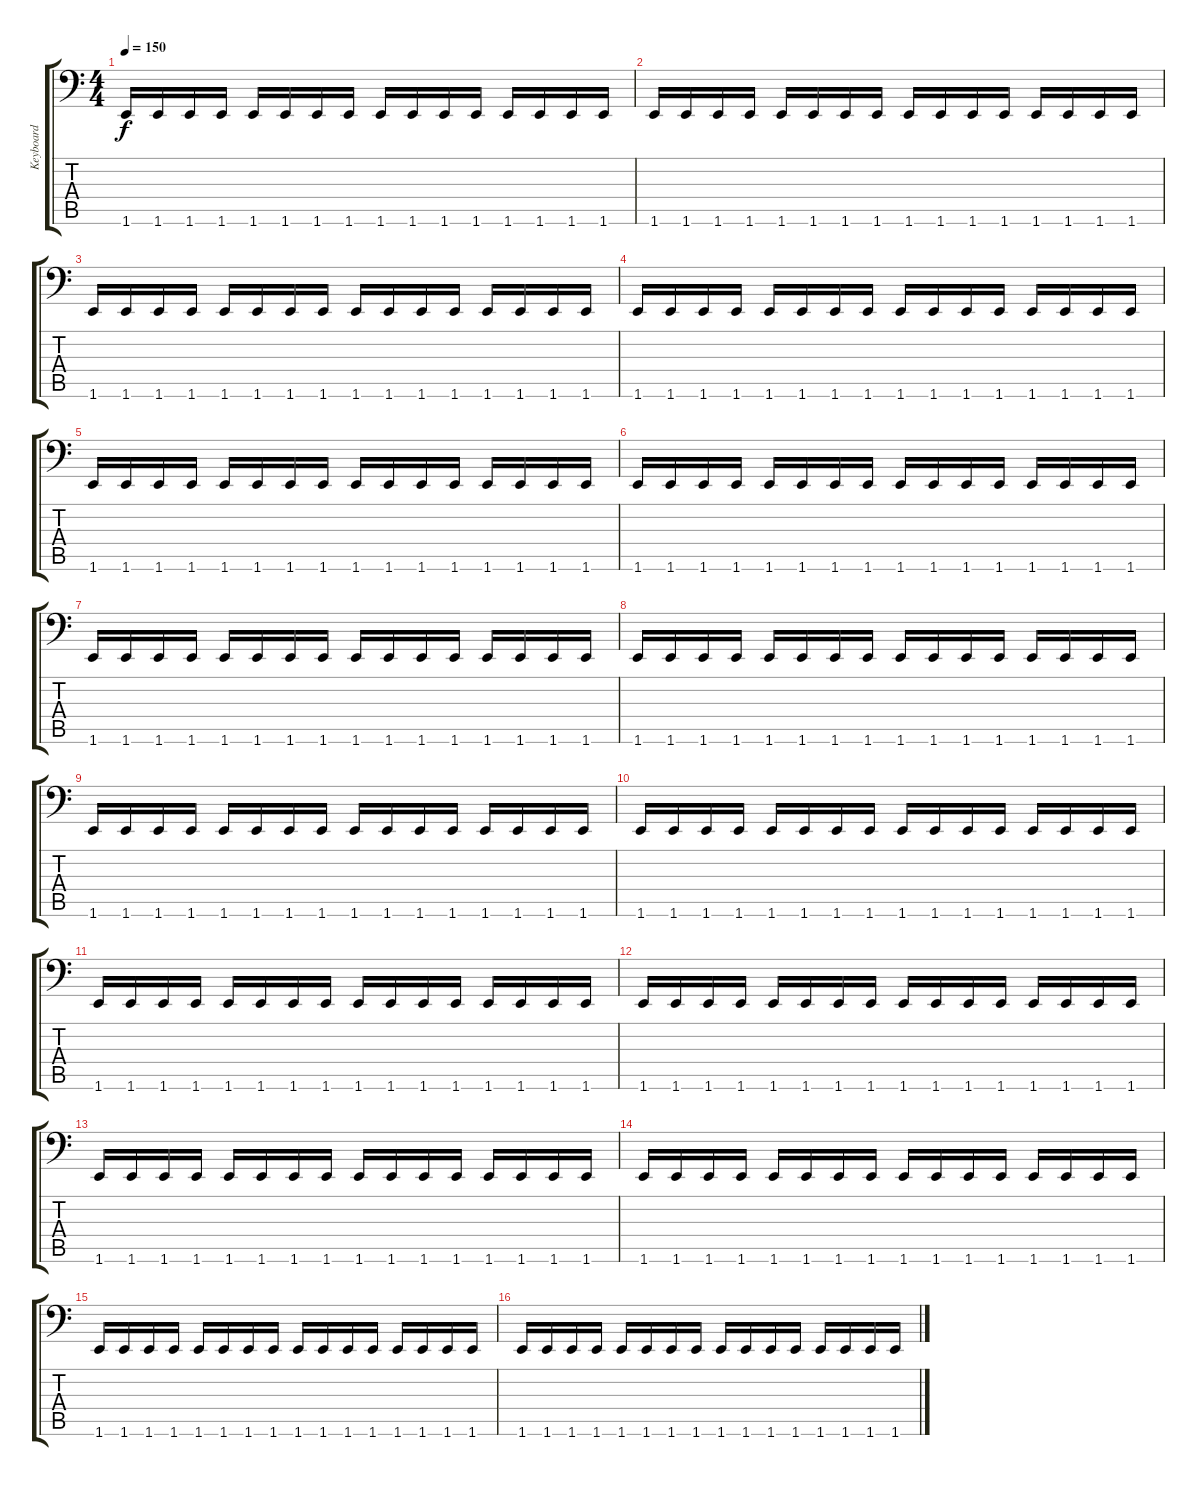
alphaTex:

\track ("Keyboard" "Keyboard") {instrument acousticbass}
\staff {score tabs}
\tuning (E4 B3 Gb2 Db2 Ab1 Eb1) {hide}
\ts (4 4)
\tempo 150
\clef f4
\ks c
1.6.16{dy f} 1.6.16 1.6.16 1.6.16 1.6.16 1.6.16 1.6.16 1.6.16 1.6.16 1.6.16 1.6.16 1.6.16 1.6.16 1.6.16 1.6.16 1.6.16 |
1.6.16 1.6.16 1.6.16 1.6.16 1.6.16 1.6.16 1.6.16 1.6.16 1.6.16 1.6.16 1.6.16 1.6.16 1.6.16 1.6.16 1.6.16 1.6.16 |
1.6.16{volume 11 instrument synthbass1} 1.6.16 1.6.16 1.6.16 1.6.16 1.6.16 1.6.16 1.6.16 1.6.16 1.6.16 1.6.16 1.6.16 1.6.16 1.6.16 1.6.16 1.6.16 |
1.6.16 1.6.16 1.6.16 1.6.16 1.6.16 1.6.16 1.6.16 1.6.16 1.6.16 1.6.16 1.6.16 1.6.16 1.6.16 1.6.16 1.6.16 1.6.16 |
1.6.16 1.6.16 1.6.16 1.6.16 1.6.16 1.6.16 1.6.16 1.6.16 1.6.16 1.6.16 1.6.16 1.6.16 1.6.16 1.6.16 1.6.16 1.6.16 |
1.6.16 1.6.16 1.6.16 1.6.16 1.6.16 1.6.16 1.6.16 1.6.16 1.6.16 1.6.16 1.6.16 1.6.16 1.6.16 1.6.16 1.6.16 1.6.16 |
1.6.16{volume 11 instrument synthbass1} 1.6.16 1.6.16 1.6.16 1.6.16 1.6.16 1.6.16 1.6.16 1.6.16 1.6.16 1.6.16 1.6.16 1.6.16 1.6.16 1.6.16 1.6.16 |
1.6.16 1.6.16 1.6.16 1.6.16 1.6.16 1.6.16 1.6.16 1.6.16 1.6.16 1.6.16 1.6.16 1.6.16 1.6.16 1.6.16 1.6.16 1.6.16 |
1.6.16 1.6.16 1.6.16 1.6.16 1.6.16 1.6.16 1.6.16 1.6.16 1.6.16 1.6.16 1.6.16 1.6.16 1.6.16 1.6.16 1.6.16 1.6.16 |
1.6.16 1.6.16 1.6.16 1.6.16 1.6.16 1.6.16 1.6.16 1.6.16 1.6.16 1.6.16 1.6.16 1.6.16 1.6.16 1.6.16 1.6.16 1.6.16 |
1.6.16{volume 11 instrument synthbass1} 1.6.16 1.6.16 1.6.16 1.6.16 1.6.16 1.6.16 1.6.16 1.6.16 1.6.16 1.6.16 1.6.16 1.6.16 1.6.16 1.6.16 1.6.16 |
1.6.16 1.6.16 1.6.16 1.6.16 1.6.16 1.6.16 1.6.16 1.6.16 1.6.16 1.6.16 1.6.16 1.6.16 1.6.16 1.6.16 1.6.16 1.6.16 |
1.6.16 1.6.16 1.6.16 1.6.16 1.6.16 1.6.16 1.6.16 1.6.16 1.6.16 1.6.16 1.6.16 1.6.16 1.6.16 1.6.16 1.6.16 1.6.16 |
1.6.16 1.6.16 1.6.16 1.6.16 1.6.16 1.6.16 1.6.16 1.6.16 1.6.16 1.6.16 1.6.16 1.6.16 1.6.16 1.6.16 1.6.16 1.6.16 |
1.6.16 1.6.16 1.6.16 1.6.16 1.6.16 1.6.16 1.6.16 1.6.16 1.6.16 1.6.16 1.6.16 1.6.16 1.6.16 1.6.16 1.6.16 1.6.16 |
1.6.16 1.6.16 1.6.16 1.6.16 1.6.16 1.6.16 1.6.16 1.6.16 1.6.16 1.6.16 1.6.16 1.6.16 1.6.16 1.6.16 1.6.16 1.6.16
